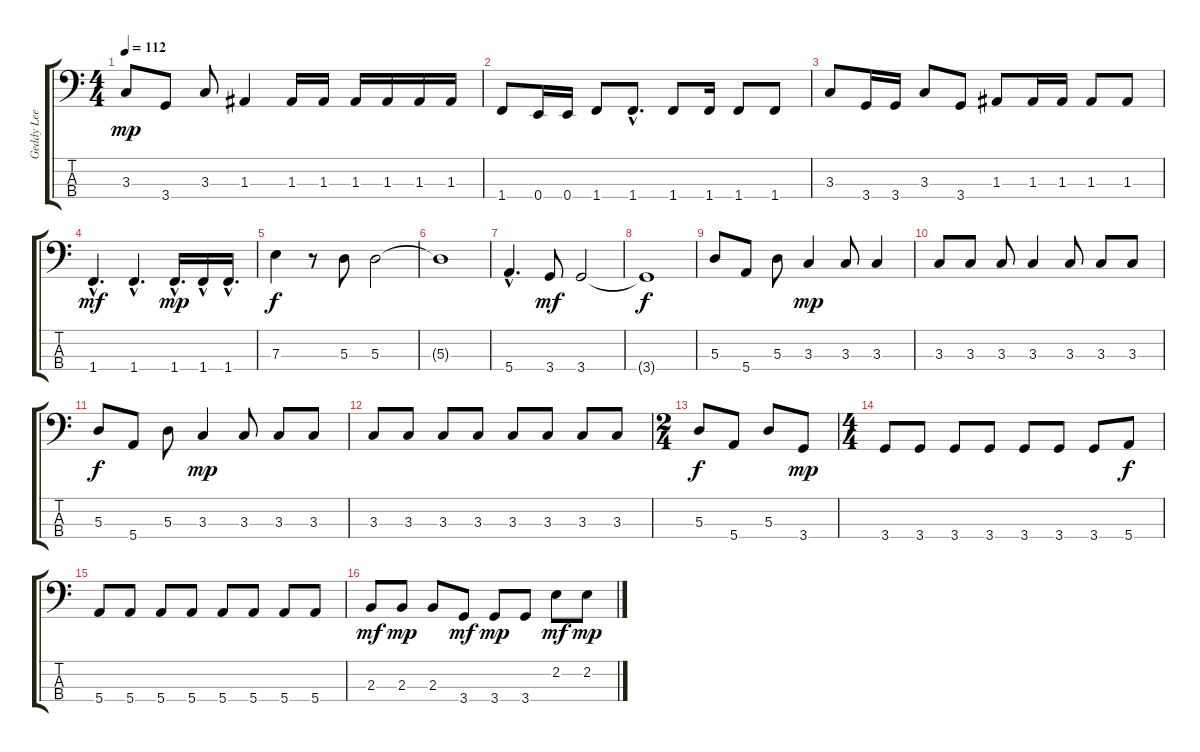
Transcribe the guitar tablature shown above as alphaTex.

\track ("Geddy Lee" "Geddy Lee") {instrument electricbassfinger}
\staff {score tabs}
\tuning (G2 D2 A1 E1) {hide}
\ts (4 4)
\tempo 112
\clef f4
\ks c
3.3.8{dy mp} 3.4.8 3.3.8 1.3.4 1.3.16 1.3.16 1.3.16 1.3.16 1.3.16 1.3.16 |
1.4.8 0.4.16 0.4.16 1.4.8 1.4{hac}.8{d} 1.4.8 1.4.16 1.4.8 1.4.8 |
3.3.8 3.4.16 3.4.16 3.3.8 3.4.8 1.3.8 1.3.16 1.3.16 1.3.8 1.3.8 |
1.4{hac}.4{d dy mf} 1.4{hac}.4{d} 1.4{hac}.16{d dy mp} 1.4{hac}.16 1.4{hac}.16{d} |
7.3.4{dy f} r.8 5.3.8 5.3.2 |
5.3{t}.1 |
5.4{hac}.4{d} 3.4.8{dy mf} 3.4.2 |
3.4{t}.1{dy f} |
5.3.8 5.4.8 5.3.8 3.3.4{dy mp} 3.3.8 3.3.4 |
3.3.8 3.3.8 3.3.8 3.3.4 3.3.8 3.3.8 3.3.8 |
5.3.8{dy f} 5.4.8 5.3.8 3.3.4{dy mp} 3.3.8 3.3.8 3.3.8 |
3.3.8 3.3.8 3.3.8 3.3.8 3.3.8 3.3.8 3.3.8 3.3.8 |
\ts (2 4)
5.3.8{dy f} 5.4.8 5.3.8 3.4.8{dy mp} |
\ts (4 4)
3.4.8 3.4.8 3.4.8 3.4.8 3.4.8 3.4.8 3.4.8 5.4.8{dy f} |
5.4.8 5.4.8 5.4.8 5.4.8 5.4.8 5.4.8 5.4.8 5.4.8 |
2.3.8{dy mf} 2.3.8{dy mp} 2.3.8 3.4.8{dy mf} 3.4.8{dy mp} 3.4.8 2.2.8{dy mf} 2.2.8{dy mp}
